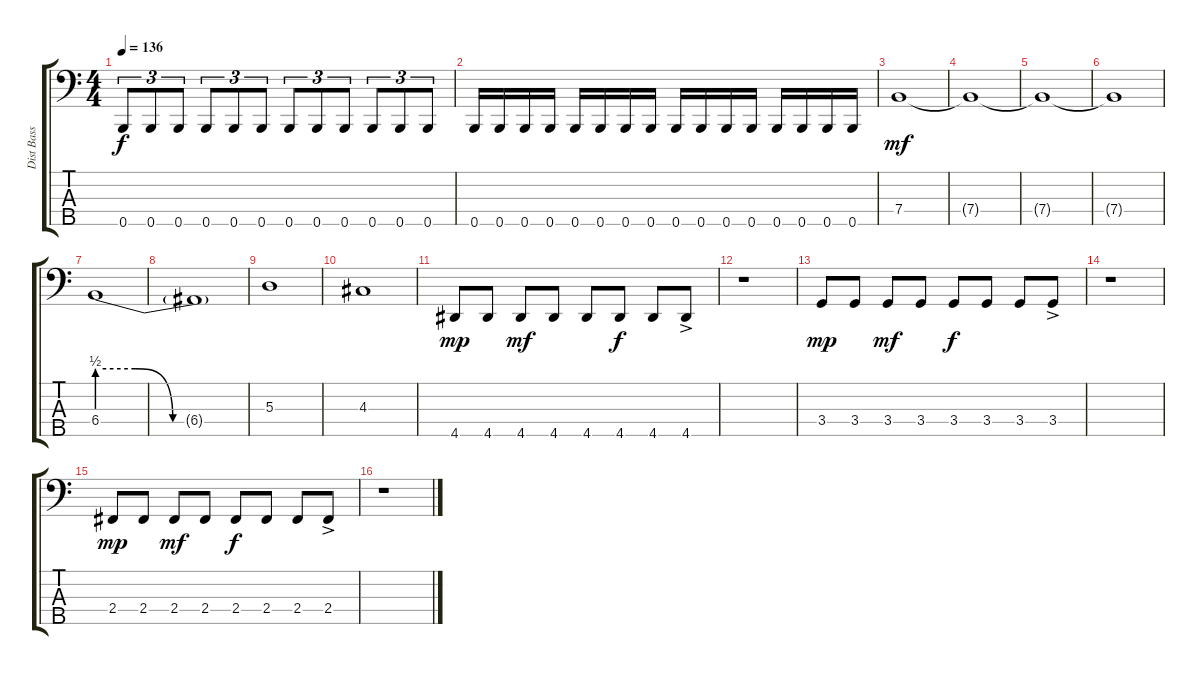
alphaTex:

\track ("Dist Bass" "Dist Bass") {instrument electricbassfinger}
\staff {score tabs}
\tuning (G2 D2 A1 E1 B0) {hide}
\ts (4 4)
\tempo 136
\clef f4
\ks c
0.5.8{tu (3 2) dy f} 0.5.8{tu (3 2)} 0.5.8{tu (3 2)} 0.5.8{tu (3 2)} 0.5.8{tu (3 2)} 0.5.8{tu (3 2)} 0.5.8{tu (3 2)} 0.5.8{tu (3 2)} 0.5.8{tu (3 2)} 0.5.8{tu (3 2)} 0.5.8{tu (3 2)} 0.5.8{tu (3 2)} |
0.5.16 0.5.16 0.5.16 0.5.16 0.5.16 0.5.16 0.5.16 0.5.16 0.5.16 0.5.16 0.5.16 0.5.16 0.5.16 0.5.16 0.5.16 0.5.16 |
7.4.1{dy mf} |
7.4{t}.1 |
7.4{t}.1 |
7.4{t}.1 |
6.4{be (custom 0 2 15 2 30 0 60 0)}.1 |
6.4{t}.1 |
5.3.1 |
4.3.1 |
4.5.8{dy mp} 4.5.8 4.5.8{dy mf} 4.5.8 4.5.8 4.5.8{dy f} 4.5.8 4.5{ac}.8 |
r.1 |
3.4.8{dy mp} 3.4.8 3.4.8{dy mf} 3.4.8 3.4.8{dy f} 3.4.8 3.4.8 3.4{ac}.8 |
r.1 |
2.4.8{dy mp} 2.4.8 2.4.8{dy mf} 2.4.8 2.4.8{dy f} 2.4.8 2.4.8 2.4{ac}.8 |
r.1
